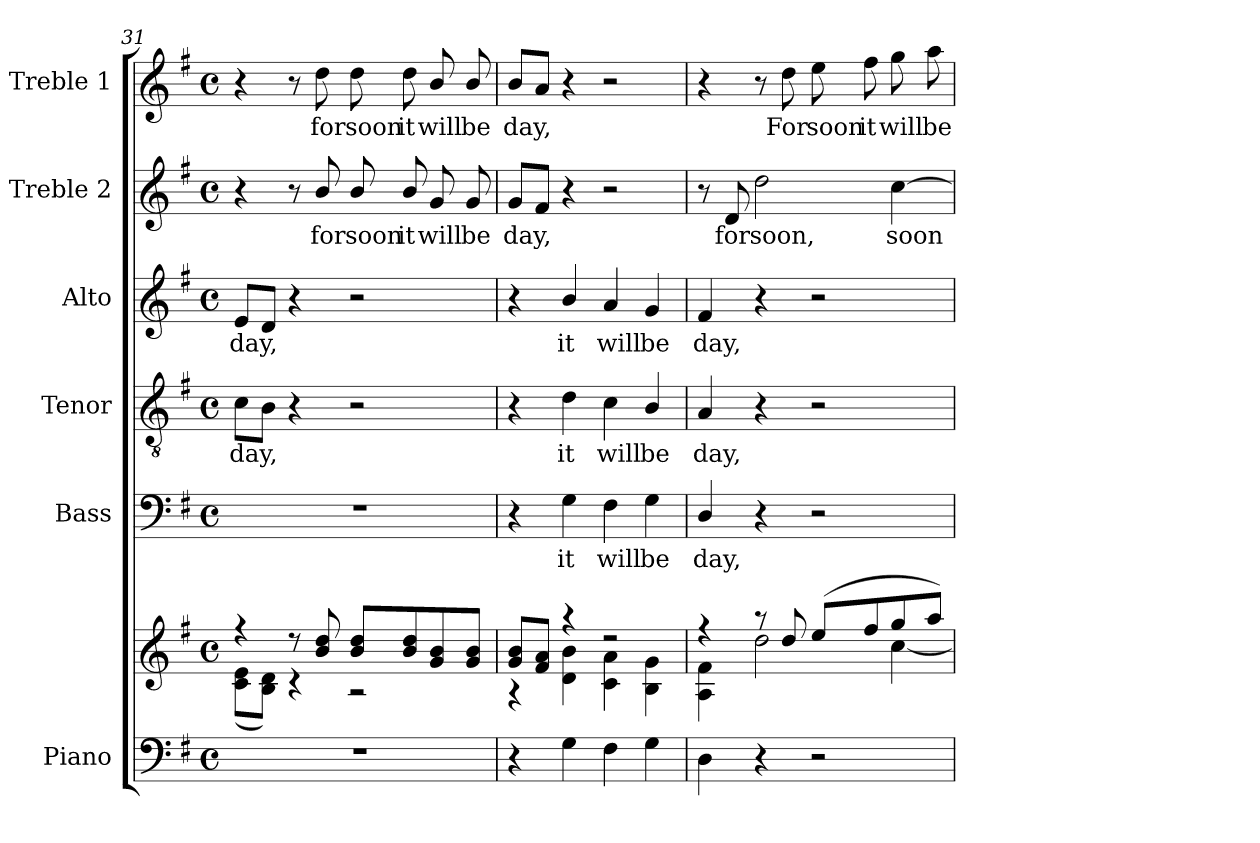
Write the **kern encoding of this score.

**kern	**kern	**kern	**text	**kern	**text	**kern	**text	**kern	**text	**kern	**text
*part6	*part6	*part5	*part5	*part4	*part4	*part3	*part3	*part2	*part2	*part1	*part1
*staff7	*staff6	*staff5	*staff5	*staff4	*staff4	*staff3	*staff3	*staff2	*staff2	*staff1	*staff1
*I"Piano	*	*I"Bass	*	*I"Tenor	*	*I"Alto	*	*I"Treble 2	*	*I"Treble 1	*
*I'Pno.	*	*I'B.	*	*I'T.	*	*I'A.	*	*	*	*	*
*clefF4	*clefG2	*clefF4	*	*clefGv2	*	*clefG2	*	*clefG2	*	*clefG2	*
*	*	*	*	*ITrd7c12	*	*	*	*	*	*	*
*k[f#]	*k[f#]	*k[f#]	*	*k[f#]	*	*k[f#]	*	*k[f#]	*	*k[f#]	*
*G:	*G:	*G:	*	*G:	*	*G:	*	*G:	*	*G:	*
*M4/4	*M4/4	*M4/4	*	*M4/4	*	*M4/4	*	*M4/4	*	*M4/4	*
*met(c)	*met(c)	*met(c)	*	*met(c)	*	*met(c)	*	*met(c)	*	*met(c)	*
=31	=31	=31	=31	=31	=31	=31	=31	=31	=31	=31	=31
*	*^	*	*	*	*	*	*	*	*	*	*
!	!	!	!	!	!	!LO:LY:b:color=#000000	!	!	!	!	!	!
!	!	!	!	!	!	!	!	!LO:LY:b:color=#000000	!	!	!	!
1r	4r	(8ci\ 8eiL	1r	.	8Ci\L	day,	8ei/L	day,	4r	.	4r	.
.	.	8Bi\ 8diJ)	.	.	8BBi\J	.	8di/J	.	.	.	.	.
.	8r	4r	.	.	4r	.	4r	.	8r	.	8r	.
!	!	!	!	!	!	!	!	!	!	!LO:LY:b:color=#000000	!	!
!	!	!	!	!	!	!	!	!	!	!	!	!LO:LY:b:color=#000000
.	8bi/ 8ddi	.	.	.	.	.	.	.	8bi/	for	8ddi\	for
!	!	!	!	!	!	!	!	!	!	!LO:LY:b:color=#000000	!	!
!	!	!	!	!	!	!	!	!	!	!	!	!LO:LY:b:color=#000000
.	8bi/ 8ddiL	2r	.	.	2r	.	2r	.	8bi/	soon	8ddi\	soon
!	!	!	!	!	!	!	!	!	!	!LO:LY:b:color=#000000	!	!
!	!	!	!	!	!	!	!	!	!	!	!	!LO:LY:b:color=#000000
.	8bi/ 8ddi	.	.	.	.	.	.	.	8bi/	it	8ddi\	it
!	!	!	!	!	!	!	!	!	!	!LO:LY:b:color=#000000	!	!
!	!	!	!	!	!	!	!	!	!	!	!	!LO:LY:b:color=#000000
.	8gi/ 8bi	.	.	.	.	.	.	.	8gi/	will	8bi/	will
!	!	!	!	!	!	!	!	!	!	!LO:LY:b:color=#000000	!	!
!	!	!	!	!	!	!	!	!	!	!	!	!LO:LY:b:color=#000000
.	8gi/ 8biJ	.	.	.	.	.	.	.	8gi/	be	8bi/	be
=32	=32	=32	=32	=32	=32	=32	=32	=32	=32	=32	=32	=32
!	!	!	!	!	!	!	!	!	!	!LO:LY:b:color=#000000	!	!
!	!	!	!	!	!	!	!	!	!	!	!	!LO:LY:b:color=#000000
4r	8gi/ 8biL	4r	4r	.	4r	.	4r	.	8gi/L	day,	8bi/L	day,
.	8f#i/ 8aiJ	.	.	.	.	.	.	.	8f#i/J	.	8ai/J	.
!	!	!	!	!LO:LY:b:color=#000000	!	!	!	!	!	!	!	!
!	!	!	!	!	!	!LO:LY:b:color=#000000	!	!	!	!	!	!
!	!	!	!	!	!	!	!	!LO:LY:b:color=#000000	!	!	!	!
4Gi\	4r	4di\ 4bi	4Gi\	it	4Di\	it	4bi/	it	4r	.	4r	.
!	!	!	!	!LO:LY:b:color=#000000	!	!	!	!	!	!	!	!
!	!	!	!	!	!	!LO:LY:b:color=#000000	!	!	!	!	!	!
!	!	!	!	!	!	!	!	!LO:LY:b:color=#000000	!	!	!	!
4F#i\	2r	4ci\ 4ai	4F#i\	will	4Ci\	will	4ai/	will	2r	.	2r	.
!	!	!	!	!LO:LY:b:color=#000000	!	!	!	!	!	!	!	!
!	!	!	!	!	!	!LO:LY:b:color=#000000	!	!	!	!	!	!
!	!	!	!	!	!	!	!	!LO:LY:b:color=#000000	!	!	!	!
4Gi\	.	4Bi\ 4gi	4Gi\	be	4BBi/	be	4gi/	be	.	.	.	.
!!LO:PB:g=z
=33	=33	=33	=33	=33	=33	=33	=33	=33	=33	=33	=33	=33
!	!	!	!	!LO:LY:b:color=#000000	!	!	!	!	!	!	!	!
!	!	!	!	!	!	!LO:LY:b:color=#000000	!	!	!	!	!	!
!	!	!	!	!	!	!	!	!LO:LY:b:color=#000000	!	!	!	!
4Di\	4r	4Ai\ 4f#i	4Di/	day,	4AAi/	day,	4f#i/	day,	8r	.	4r	.
!	!	!	!	!	!	!	!	!	!	!LO:LY:b:color=#000000	!	!
.	.	.	.	.	.	.	.	.	8di/	for	.	.
!	!	!	!	!	!	!	!	!	!	!LO:LY:b:color=#000000	!	!
4r	8r	2ddi\	4r	.	4r	.	4r	.	2ddi\	soon,	8r	.
!	!	!	!	!	!	!	!	!	!	!	!	!LO:LY:b:color=#000000
.	8ddi/	.	.	.	.	.	.	.	.	.	8ddi\	For
!	!	!	!	!	!	!	!	!	!	!	!	!LO:LY:b:color=#000000
2r	(8eei/L	.	2r	.	2r	.	2r	.	.	.	8eei\	soon
!	!	!	!	!	!	!	!	!	!	!	!	!LO:LY:b:color=#000000
.	8ff#i/	.	.	.	.	.	.	.	.	.	8ff#i\	it
!	!	!	!	!	!	!	!	!	!	!LO:LY:b:color=#000000	!	!
!	!	!	!	!	!	!	!	!	!	!	!	!LO:LY:b:color=#000000
.	8ggi/	[4cci\	.	.	.	.	.	.	[4cci\	soon	8ggi\	will
!	!	!	!	!	!	!	!	!	!	!	!	!LO:LY:b:color=#000000
.	8aai/J)	.	.	.	.	.	.	.	.	.	8aai\	be
*	*v	*v	*	*	*	*	*	*	*	*	*	*
=	=	=	=	=	=	=	=	=	=	=	=
*-	*-	*-	*-	*-	*-	*-	*-	*-	*-	*-	*-
